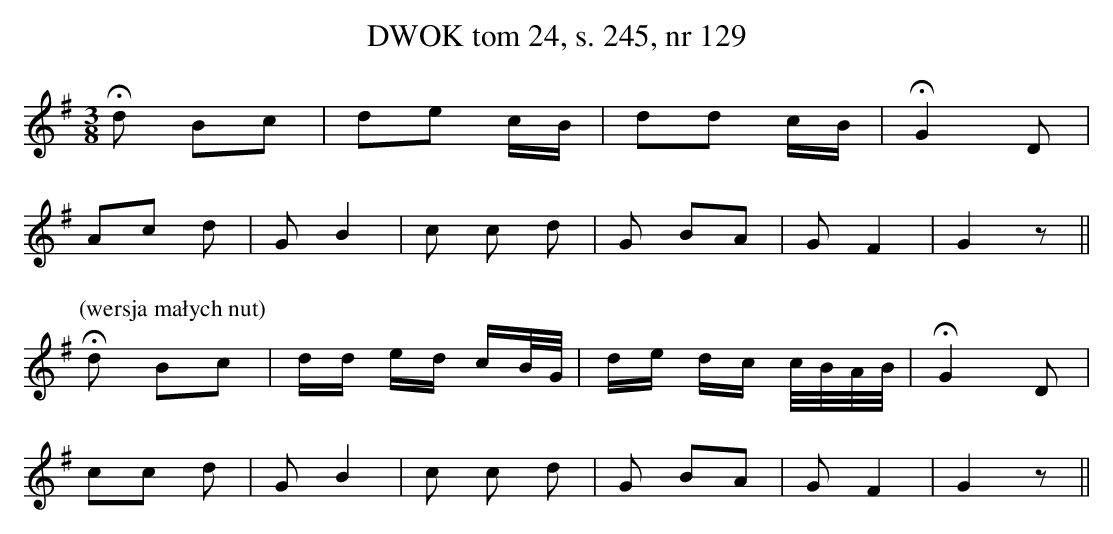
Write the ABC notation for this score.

X:1
T: DWOK tom 24, s. 245, nr 129
L: 1/16
M: 3/8
K: G
Hd2 B2c2 | d2e2 cB | d2d2 cB| HG4 D2 |
A2c2 d2 | G2 B4 | c2 c2 d2 | G2 B2A2 | G2F4 | G4 z2 ||
P:(wersja małych nut)
Hd2 B2c2 | dd ed cB/G/ | de dc c/B/A/B/| HG4 D2 |
c2c2 d2 | G2 B4 | c2 c2 d2 | G2 B2A2 | G2F4 | G4 z2 ||
